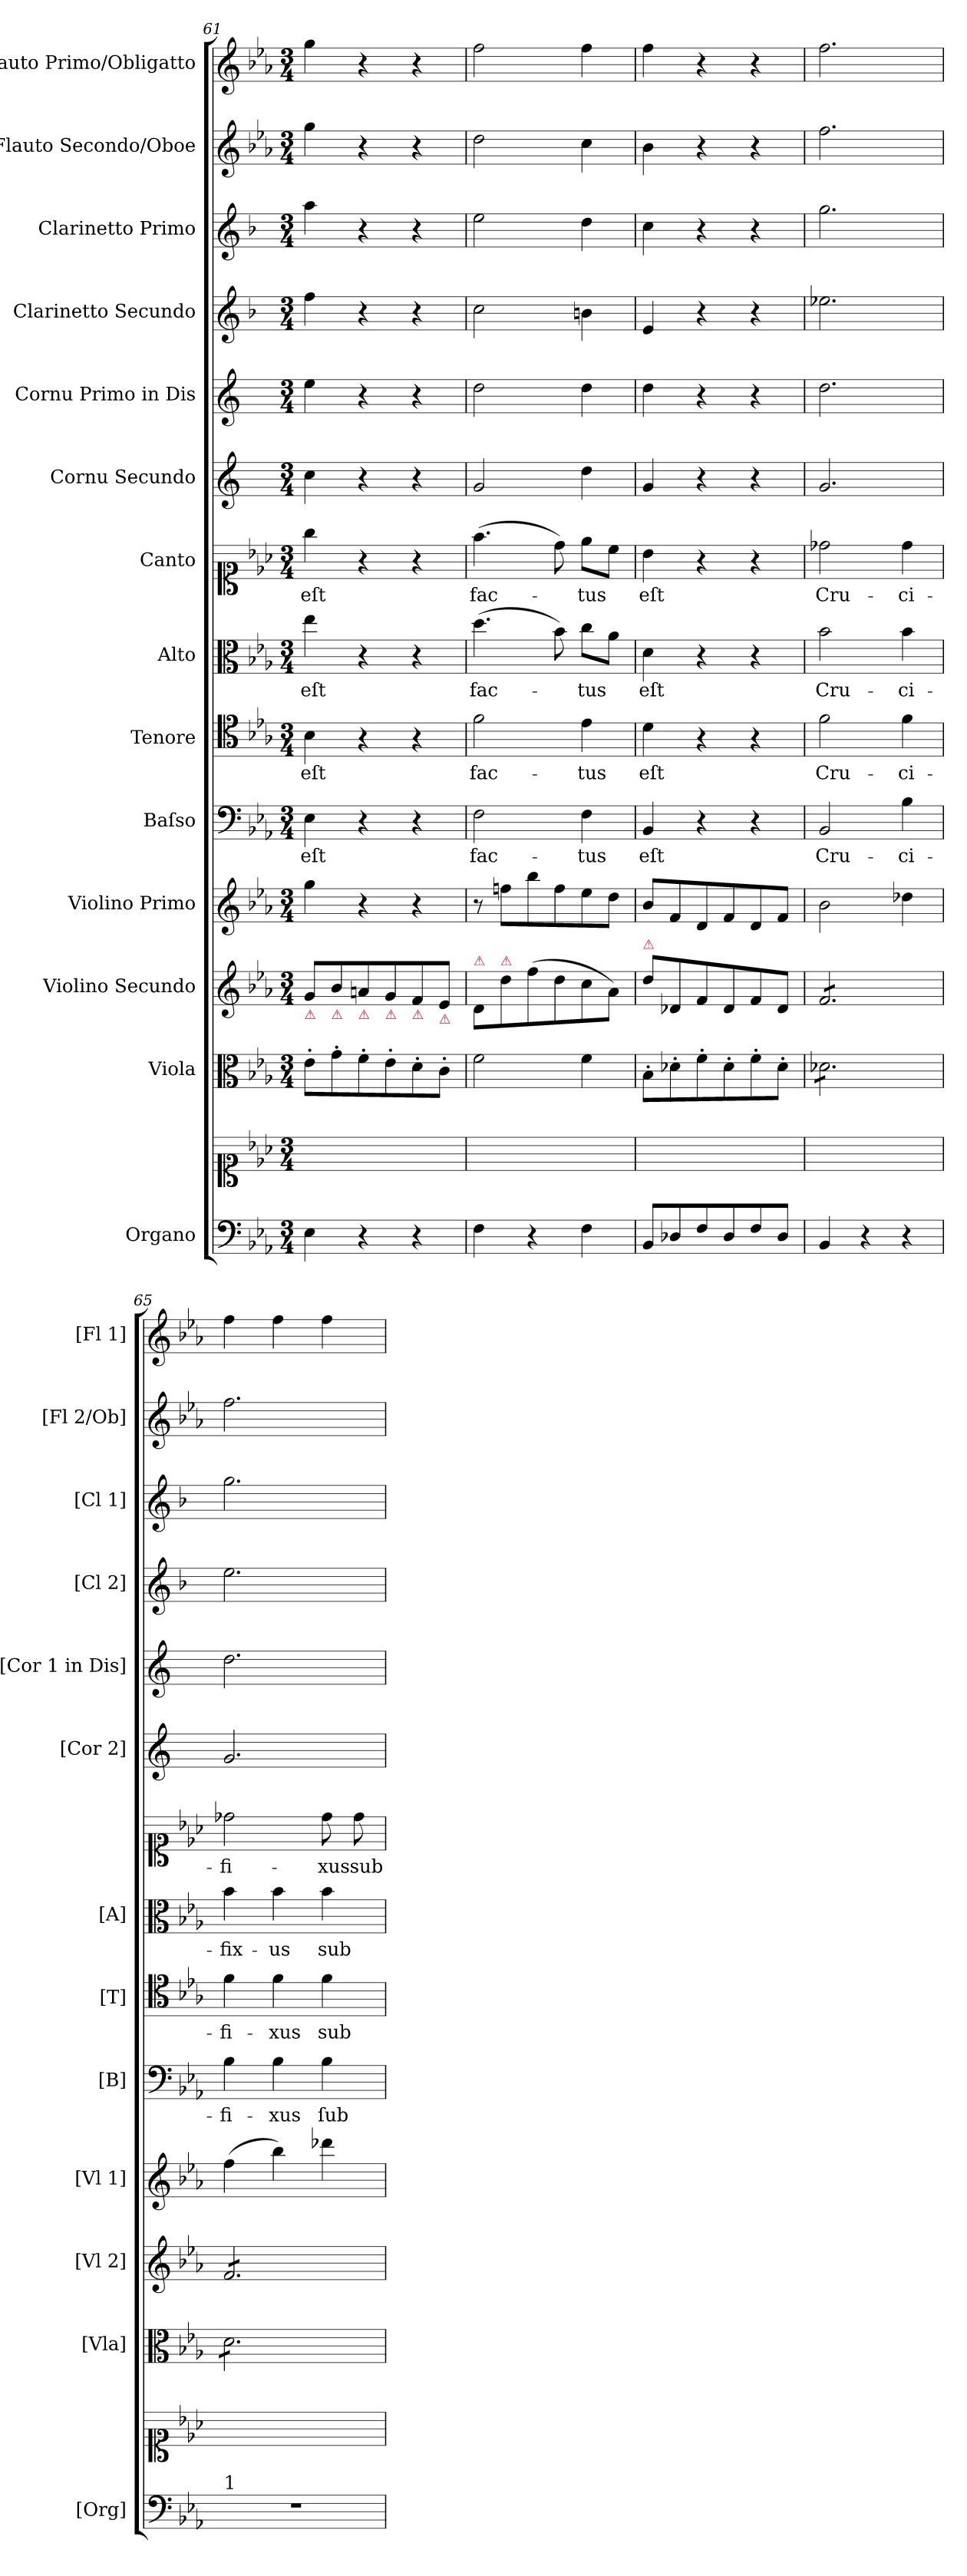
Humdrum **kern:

**kern	**kern	**dynam	**kern	**kern	**dynam	**kern	**dynam	**kern	**text	**kern	**text	**kern	**text	**kern	**text	**kern	**kern	**kern	**kern	**kern	**kern
*part14	*part14	*part14	*part13	*part12	*part12	*part11	*part11	*part10	*part10	*part9	*part9	*part8	*part8	*part7	*part7	*part6	*part5	*part4	*part3	*part2	*part1
*staff15	*staff14	*staff14/15	*staff13	*staff12	*staff12	*staff11	*staff11	*staff10	*staff10	*staff9	*staff9	*staff8	*staff8	*staff7	*staff7	*staff6	*staff5	*staff4	*staff3	*staff2	*staff1
*I"Organo	*	*	*I"Viola	*I"Violino Secundo	*	*I"Violino Primo	*	*I"Baſso	*	*I"Tenore	*	*I"Alto	*	*I"Canto	*	*I"Cornu Secundo	*I"Cornu Primo in Dis	*I"Clarinetto Secundo	*I"Clarinetto Primo	*I"Flauto Secondo/Oboe	*I"Flauto Primo/Obligatto
*I'[Org]	*	*	*I'[Vla]	*I'[Vl 2]	*	*I'[Vl 1]	*	*I'[B]	*	*I'[T]	*	*I'[A]	*	*	*	*I'[Cor 2]	*I'[Cor 1 in Dis]	*I'[Cl 2]	*I'[Cl 1]	*I'[Fl 2/Ob]	*I'[Fl 1]
*clefF4	*clefC1	*	*clefC3	*clefG2	*	*clefG2	*	*clefF4	*	*clefC4	*	*clefC3	*	*clefC1	*	*clefG2	*clefG2	*clefG2	*clefG2	*clefG2	*clefG2
*	*	*	*	*	*	*	*	*	*	*	*	*	*	*	*	*ITrd-2c-3	*ITrd-2c-3	*ITrd1c2	*ITrd1c2	*	*
*k[b-e-a-]	*k[b-e-a-]	*	*k[b-e-a-]	*k[b-e-a-]	*	*k[b-e-a-]	*	*k[b-e-a-]	*	*k[b-e-a-]	*	*k[b-e-a-]	*	*k[b-e-a-]	*	*k[b-e-a-]	*k[b-e-a-]	*k[b-e-a-]	*k[b-e-a-]	*k[b-e-a-]	*k[b-e-a-]
*E-:	*E-:	*	*E-:	*E-:	*	*E-:	*	*E-:	*	*E-:	*	*E-:	*	*E-:	*	*E-:	*E-:	*E-:	*E-:	*E-:	*E-:
*M3/4	*M3/4	*	*M3/4	*M3/4	*	*M3/4	*	*M3/4	*	*M3/4	*	*M3/4	*	*M3/4	*	*M3/4	*M3/4	*M3/4	*M3/4	*M3/4	*M3/4
=61	=61	=61	=61	=61	=61	=61	=61	=61	=61	=61	=61	=61	=61	=61	=61	=61	=61	=61	=61	=61	=61
!	!	!	!	!LO:TX:b:color=crimson:t=⚠	!	!	!	!	!	!	!	!	!	!	!	!	!	!	!	!	!
4E-\	2.ryy	.	8e-'>\L	8g/L	.	4gg\	.	4E-\	eſt	4B-\	eſt	4ee-\	eſt	4gg\	eſt	4ee-\	4gg\	4ee-\	4gg\	4gg\	4gg\
!	!	!	!	!LO:TX:b:color=crimson:t=⚠	!	!	!	!	!	!	!	!	!	!	!	!	!	!	!	!	!
.	.	.	8g'>\	8b-/	.	.	.	.	.	.	.	.	.	.	.	.	.	.	.	.	.
!	!	!	!	!LO:TX:b:color=crimson:t=⚠	!	!	!	!	!	!	!	!	!	!	!	!	!	!	!	!	!
4r	.	.	8f'>\	8an/	.	4r	.	4r	.	4r	.	4r	.	4r	.	4r	4r	4r	4r	4r	4r
!	!	!	!	!LO:TX:b:color=crimson:t=⚠	!	!	!	!	!	!	!	!	!	!	!	!	!	!	!	!	!
.	.	.	8e-'>\	8g/	.	.	.	.	.	.	.	.	.	.	.	.	.	.	.	.	.
!	!	!	!	!LO:TX:b:color=crimson:t=⚠	!	!	!	!	!	!	!	!	!	!	!	!	!	!	!	!	!
4r	.	.	8d'>\	8f/	.	4r	.	4r	.	4r	.	4r	.	4r	.	4r	4r	4r	4r	4r	4r
!	!	!	!	!LO:TX:b:color=crimson:t=⚠	!	!	!	!	!	!	!	!	!	!	!	!	!	!	!	!	!
.	.	.	8c'>\J	8e-/J	.	.	.	.	.	.	.	.	.	.	.	.	.	.	.	.	.
=62	=62	=62	=62	=62	=62	=62	=62	=62	=62	=62	=62	=62	=62	=62	=62	=62	=62	=62	=62	=62	=62
!	!	!	!	!LO:TX:a:color=crimson:t=⚠	!	!	!	!	!	!	!	!	!	!	!	!	!	!	!	!	!
4F\	2.ryy	.	2f\	8d/L	.	8r	.	2F\	fac-	2f\	fac-	(>4.dd\	fac-	(>4.ff\	fac-	2b-/	2ff\	2b-\	2dd\	2dd\	2ff\
!	!	!	!	!LO:TX:a:color=crimson:t=⚠	!	!	!	!	!	!	!	!	!	!	!	!	!	!	!	!	!
.	.	.	.	8dd\	.	8ffn\L	.	.	.	.	.	.	.	.	.	.	.	.	.	.	.
4r	.	.	.	(>8ff\	.	8bb-\	.	.	.	.	.	.	.	.	.	.	.	.	.	.	.
.	.	.	.	8dd\	.	8ff\	.	.	.	.	.	8b-\)	.	8dd\)	.	.	.	.	.	.	.
4F\	.	.	4f\	8cc\	.	8ee-\	.	4F\	-tus	4e-\	-tus	8cc\L	-tus	8ee-\L	-tus	4ff\	4ff\	4an\	4cc\	4cc\	4ff\
.	.	.	.	8a-\J)	.	8dd\J	.	.	.	.	.	8a-\J	.	8cc\J	.	.	.	.	.	.	.
=63	=63	=63	=63	=63	=63	=63	=63	=63	=63	=63	=63	=63	=63	=63	=63	=63	=63	=63	=63	=63	=63
!	!	!	!	!LO:TX:a:color=crimson:t=⚠	!	!	!	!	!	!	!	!	!	!	!	!	!	!	!	!	!
8BB-/L	2.ryy	.	8B-'>\L	8dd\L	.	8b-/L	.	4BB-/	eſt	4d\	eſt	4d\	eſt	4b-\	eſt	4b-/	4ff\	4d/	4b-\	4b-\	4ff\
8D-X/	.	.	8d-X'>\	8d-X/	.	8f/	.	.	.	.	.	.	.	.	.	.	.	.	.	.	.
!	!	!LO:DY:a=2	!	!	!	!	!LO:DY:a	!	!	!	!	!	!	!	!	!	!	!	!	!	!
8F/	.	for&colon;	8f'>\	8f/	.	8d/	for	4r	.	4r	.	4r	.	4r	.	4r	4r	4r	4r	4r	4r
8D-/	.	.	8d-'>\	8d-/	.	8f/	.	.	.	.	.	.	.	.	.	.	.	.	.	.	.
8F/	.	.	8f'>\	8f/	.	8d/	.	4r	.	4r	.	4r	.	4r	.	4r	4r	4r	4r	4r	4r
8D-/J	.	.	8d-'>\J	8d-/J	.	8f/J	.	.	.	.	.	.	.	.	.	.	.	.	.	.	.
=64	=64	=64	=64	=64	=64	=64	=64	=64	=64	=64	=64	=64	=64	=64	=64	=64	=64	=64	=64	=64	=64
!	!	!	!	!	!LO:DY:a	!	!LO:DY:a	!	!	!	!	!	!	!	!	!	!	!	!	!	!
*	*	*	*tremolo	*	*	*	*	*	*	*	*	*	*	*	*	*	*	*	*	*	*
*	*	*	*	*tremolo	*	*	*	*	*	*	*	*	*	*	*	*	*	*	*	*	*
4BB-/	2.ryy	.	8d-X\L	8f/L	pio	2b-\	pio	2BB-/	Cru-	2f\	Cru-	2b-\	Cru-	2dd-X\	Cru-	2.b-/	2.ff\	2.dd-X\	2.ff\	2.ff\	2.ff\
.	.	.	8d-X\	8f/	.	.	.	.	.	.	.	.	.	.	.	.	.	.	.	.	.
4r	.	.	8d-X\	8f/	.	.	.	.	.	.	.	.	.	.	.	.	.	.	.	.	.
.	.	.	8d-X\	8f/	.	.	.	.	.	.	.	.	.	.	.	.	.	.	.	.	.
4r	.	.	8d-X\	8f/	.	4dd-X\	.	4B-\	-ci-	4f\	-ci-	4b-\	-ci-	4dd-\	-ci-	.	.	.	.	.	.
.	.	.	8d-X\J	8f/J	.	.	.	.	.	.	.	.	.	.	.	.	.	.	.	.	.
=65	=65	=65	=65	=65	=65	=65	=65	=65	=65	=65	=65	=65	=65	=65	=65	=65	=65	=65	=65	=65	=65
!LO:TX:a:t=1	!	!	!	!	!	!	!	!	!	!	!	!	!	!	!	!	!	!	!	!	!
2.r	2.ryy	.	8d\L	8f/L	.	(>4ff\	.	4B-\	-fi-	4f\	-fi-	4b-\	-fix-	2dd-X\	-fi-	2.b-/	2.ff\	2.dd\	2.ff\	2.ff\	4ff\
.	.	.	8d\	8f/	.	.	.	.	.	.	.	.	.	.	.	.	.	.	.	.	.
.	.	.	8d\	8f/	.	4bb-\)	.	4B-\	-xus	4f\	-xus	4b-\	-us	.	.	.	.	.	.	.	4ff\
.	.	.	8d\	8f/	.	.	.	.	.	.	.	.	.	.	.	.	.	.	.	.	.
.	.	.	8d\	8f/	.	4ddd-X\	.	4B-\	ſub	4f\	sub	4b-\	sub	8dd-\	-xus	.	.	.	.	.	4ff\
.	.	.	8d\J	8f/J	.	.	.	.	.	.	.	.	.	8dd-\	sub	.	.	.	.	.	.
*	*	*	*	*Xtremolo	*	*	*	*	*	*	*	*	*	*	*	*	*	*	*	*	*
*	*	*	*Xtremolo	*	*	*	*	*	*	*	*	*	*	*	*	*	*	*	*	*	*
=	=	=	=	=	=	=	=	=	=	=	=	=	=	=	=	=	=	=	=	=	=
*-	*-	*-	*-	*-	*-	*-	*-	*-	*-	*-	*-	*-	*-	*-	*-	*-	*-	*-	*-	*-	*-
